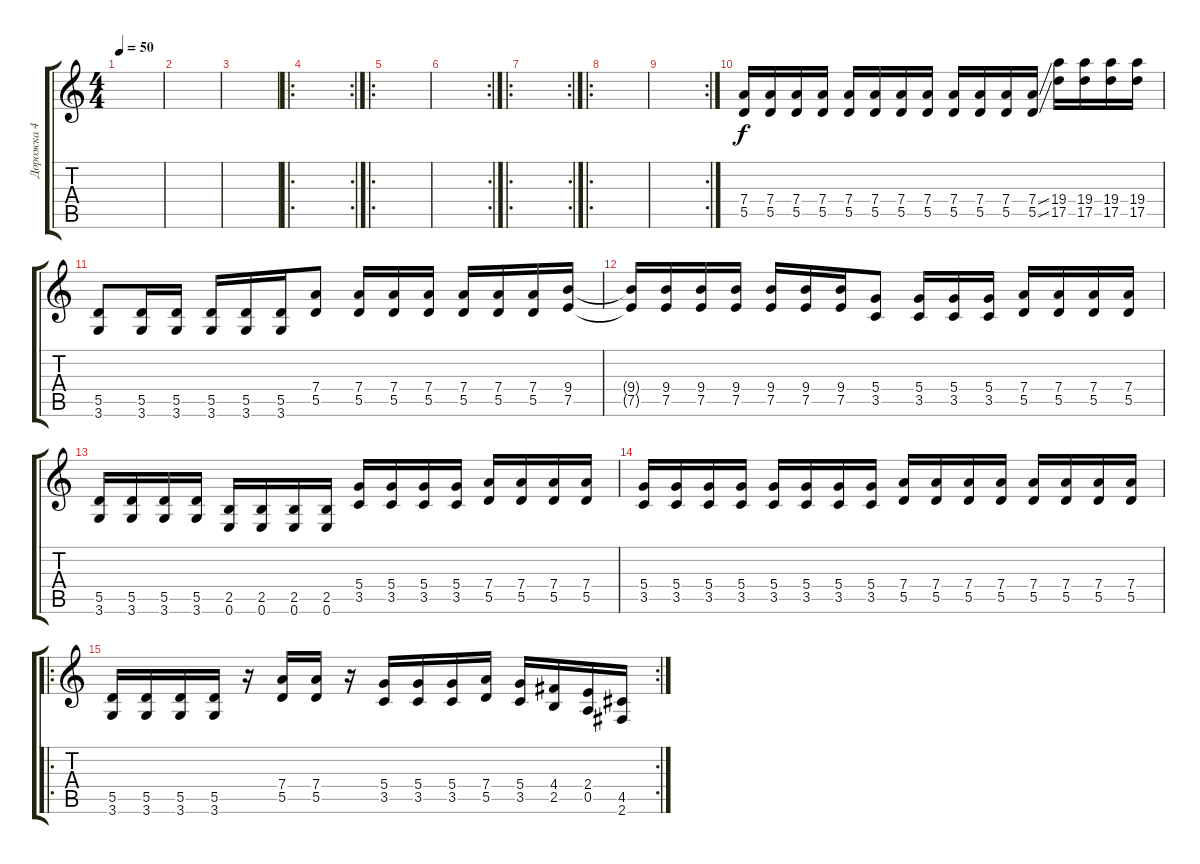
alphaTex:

\track ("Дорожка 4" "Дорожка 4") {instrument distortionguitar}
\staff {score tabs}
\tuning (E4 B3 G3 D3 A2 E2) {hide}
\ts (4 4)
\tempo 50
\clef g2
\ks c
|
|
|
\ro
\rc 2
|
\ro
|
\rc 2
|
\ro
\rc 2
|
\ro
|
\rc 2
|
(7.4 5.5).16{volume 16} (7.4 5.5).16 (7.4 5.5).16 (7.4 5.5).16 (7.4 5.5).16 (7.4 5.5).16 (7.4 5.5).16 (7.4 5.5).16 (7.4 5.5).16 (7.4 5.5).16 (7.4 5.5).16 (7.4{ss} 5.5{ss}).16 (19.4 17.5).16 (19.4 17.5).16 (19.4 17.5).16 (19.4 17.5).16 |
(5.5 3.6).8{volume 16} (5.5 3.6).16 (5.5 3.6).16 (5.5 3.6).16 (5.5 3.6).16 (5.5 3.6).16 (7.4 5.5).8 (7.4 5.5).16 (7.4 5.5).16 (7.4 5.5).16 (7.4 5.5).16 (7.4 5.5).16 (7.4 5.5).16 (9.4 7.5).16 |
(9.4{t} 7.5{t}).16 (9.4 7.5).16 (9.4 7.5).16 (9.4 7.5).16 (9.4 7.5).16 (9.4 7.5).16 (9.4 7.5).16 (5.4 3.5).8 (5.4 3.5).16 (5.4 3.5).16 (5.4 3.5).16 (7.4 5.5).16 (7.4 5.5).16 (7.4 5.5).16 (7.4 5.5).16 |
(5.5 3.6).16 (5.5 3.6).16 (5.5 3.6).16 (5.5 3.6).16 (2.5 0.6).16 (2.5 0.6).16 (2.5 0.6).16 (2.5 0.6).16 (5.4 3.5).16 (5.4 3.5).16 (5.4 3.5).16 (5.4 3.5).16 (7.4 5.5).16 (7.4 5.5).16 (7.4 5.5).16 (7.4 5.5).16 |
(5.4 3.5).16 (5.4 3.5).16 (5.4 3.5).16 (5.4 3.5).16 (5.4 3.5).16 (5.4 3.5).16 (5.4 3.5).16 (5.4 3.5).16 (7.4 5.5).16 (7.4 5.5).16 (7.4 5.5).16 (7.4 5.5).16 (7.4 5.5).16 (7.4 5.5).16 (7.4 5.5).16 (7.4 5.5).16 |
\ro
\rc 2
(5.5 3.6).16{instrument electricguitarclean} (5.5 3.6).16 (5.5 3.6).16 (5.5 3.6).16 r.16 (7.4 5.5).16 (7.4 5.5).16 r.16 (5.4 3.5).16 (5.4 3.5).16 (5.4 3.5).16 (7.4 5.5).16 (5.4 3.5).16 (4.4 2.5).16 (2.4 0.5).16 (4.5 2.6).16
